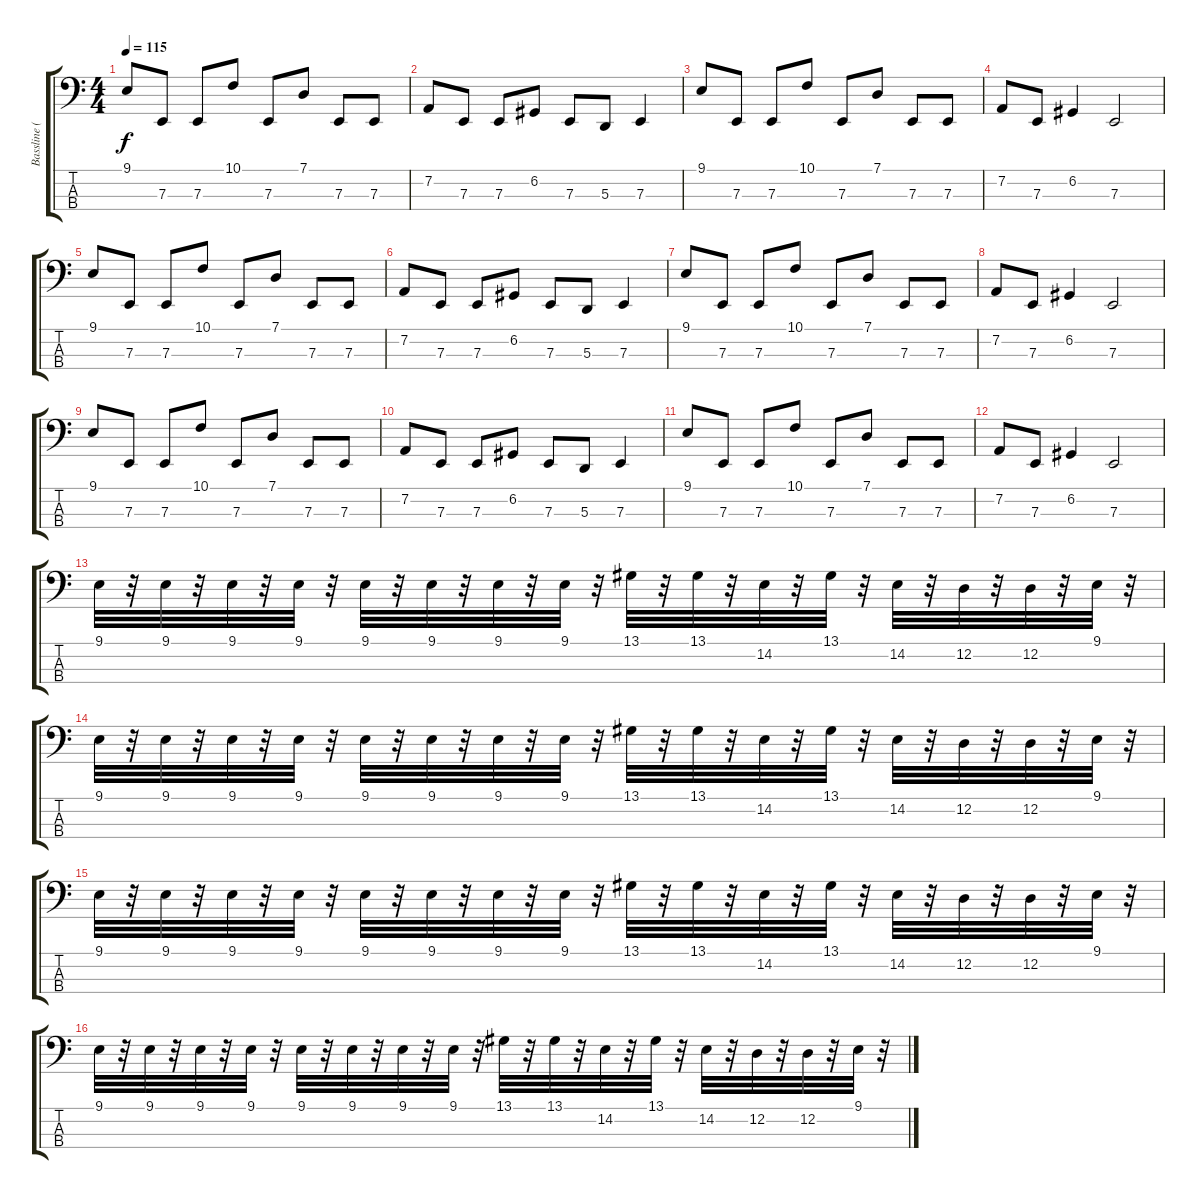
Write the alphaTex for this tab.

\track ("Bassline (Lead 2 - Sawtooth)" "Bassline (") {instrument lead2sawtooth}
\staff {score tabs}
\tuning (G2 D2 A1 E1) {hide}
\ts (4 4)
\tempo 115
\clef f4
\ks c
9.1.8{dy f} 7.3.8 7.3.8 10.1.8 7.3.8 7.1.8 7.3.8 7.3.8 |
7.2.8 7.3.8 7.3.8 6.2.8 7.3.8 5.3.8 7.3.4 |
9.1.8 7.3.8 7.3.8 10.1.8 7.3.8 7.1.8 7.3.8 7.3.8 |
7.2.8 7.3.8 6.2.4 7.3.2 |
9.1.8 7.3.8 7.3.8 10.1.8 7.3.8 7.1.8 7.3.8 7.3.8 |
7.2.8 7.3.8 7.3.8 6.2.8 7.3.8 5.3.8 7.3.4 |
9.1.8 7.3.8 7.3.8 10.1.8 7.3.8 7.1.8 7.3.8 7.3.8 |
7.2.8 7.3.8 6.2.4 7.3.2 |
9.1.8 7.3.8 7.3.8 10.1.8 7.3.8 7.1.8 7.3.8 7.3.8 |
7.2.8 7.3.8 7.3.8 6.2.8 7.3.8 5.3.8 7.3.4 |
9.1.8 7.3.8 7.3.8 10.1.8 7.3.8 7.1.8 7.3.8 7.3.8 |
7.2.8 7.3.8 6.2.4 7.3.2 |
9.1.32 r.32 9.1.32 r.32 9.1.32 r.32 9.1.32 r.32 9.1.32 r.32 9.1.32 r.32 9.1.32 r.32 9.1.32 r.32 13.1.32 r.32 13.1.32 r.32 14.2.32 r.32 13.1.32 r.32 14.2.32 r.32 12.2.32 r.32 12.2.32 r.32 9.1.32 r.32 |
9.1.32 r.32 9.1.32 r.32 9.1.32 r.32 9.1.32 r.32 9.1.32 r.32 9.1.32 r.32 9.1.32 r.32 9.1.32 r.32 13.1.32 r.32 13.1.32 r.32 14.2.32 r.32 13.1.32 r.32 14.2.32 r.32 12.2.32 r.32 12.2.32 r.32 9.1.32 r.32 |
9.1.32 r.32 9.1.32 r.32 9.1.32 r.32 9.1.32 r.32 9.1.32 r.32 9.1.32 r.32 9.1.32 r.32 9.1.32 r.32 13.1.32 r.32 13.1.32 r.32 14.2.32 r.32 13.1.32 r.32 14.2.32 r.32 12.2.32 r.32 12.2.32 r.32 9.1.32 r.32 |
9.1.32 r.32 9.1.32 r.32 9.1.32 r.32 9.1.32 r.32 9.1.32 r.32 9.1.32 r.32 9.1.32 r.32 9.1.32 r.32 13.1.32 r.32 13.1.32 r.32 14.2.32 r.32 13.1.32 r.32 14.2.32 r.32 12.2.32 r.32 12.2.32 r.32 9.1.32 r.32
